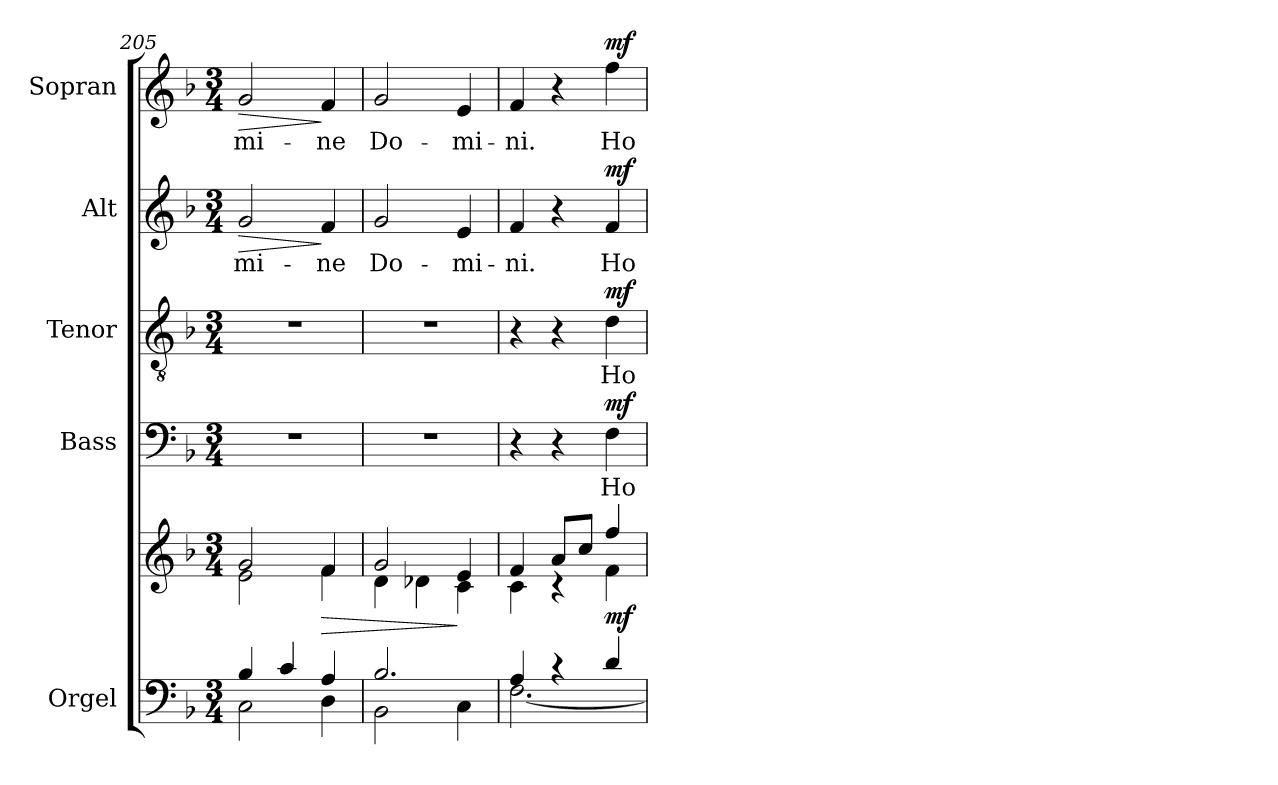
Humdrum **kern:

**kern	**kern	**dynam	**kern	**text	**dynam	**kern	**text	**dynam	**kern	**text	**dynam	**kern	**text	**dynam
*part5	*part5	*part5	*part4	*part4	*part4	*part3	*part3	*part3	*part2	*part2	*part2	*part1	*part1	*part1
*staff6	*staff5	*staff5/6	*staff4	*staff4	*staff4	*staff3	*staff3	*staff3	*staff2	*staff2	*staff2	*staff1	*staff1	*staff1
*I"Orgel	*	*	*I"Bass	*	*	*I"Tenor	*	*	*I"Alt	*	*	*I"Sopran	*	*
*I'Org.	*	*	*I'B.	*	*	*I'T.	*	*	*I'A.	*	*	*I'S.	*	*
*clefF4	*clefG2	*	*clefF4	*	*	*clefGv2	*	*	*clefG2	*	*	*clefG2	*	*
*k[b-]	*k[b-]	*	*k[b-]	*	*	*k[b-]	*	*	*k[b-]	*	*	*k[b-]	*	*
*F:	*F:	*	*F:	*	*	*F:	*	*	*F:	*	*	*F:	*	*
*M3/4	*M3/4	*	*M3/4	*	*	*M3/4	*	*	*M3/4	*	*	*M3/4	*	*
=205	=205	=205	=205	=205	=205	=205	=205	=205	=205	=205	=205	=205	=205	=205
*^	*^	*	*	*	*	*	*	*	*	*	*	*	*	*
!	!	!	!	!	!	!	!	!	!	!	!	!LO:LY:b	!LO:HP:b	!	!LO:LY:b	!LO:HP:b
4B-/	2C\	2g/	2e\	.	2.r	.	.	2.r	.	.	2g/	-mi-	>	2g/	-mi-	>
4c/	.	.	.	.	.	.	.	.	.	.	.	.	.	.	.	.
!	!	!	!	!LO:HP:b	!	!	!	!	!	!	!	!LO:LY:b	!	!	!LO:LY:b	!
4A/	4D\	4f/	4f\	>	.	.	.	.	.	.	4f/	-ne	]	4f/	-ne	]
=206	=206	=206	=206	=206	=206	=206	=206	=206	=206	=206	=206	=206	=206	=206	=206	=206
!	!	!	!	!	!	!	!	!	!	!	!	!LO:LY:b	!	!	!LO:LY:b	!
2.B-/	2BB-\	2g/	4d\	.	2.r	.	.	2.r	.	.	2g/	Do-	.	2g/	Do-	.
.	.	.	4d-X\	.	.	.	.	.	.	.	.	.	.	.	.	.
!	!	!	!	!	!	!	!	!	!	!	!	!LO:LY:b	!	!	!LO:LY:b	!
.	4C\	4e/	4c\	]	.	.	.	.	.	.	4e/	-mi-	.	4e/	-mi-	.
=207	=207	=207	=207	=207	=207	=207	=207	=207	=207	=207	=207	=207	=207	=207	=207	=207
!	!	!	!	!	!	!	!	!	!	!	!	!LO:LY:b	!	!	!LO:LY:b	!
4A/	[<2.F\	4f/	4c\	.	4r	.	.	4r	.	.	4f/	-ni.	.	4f/	-ni.	.
4rc	.	8a/L	4rc	.	4r	.	.	4r	.	.	4r	.	.	4r	.	.
.	.	8cc/J	.	.	.	.	.	.	.	.	.	.	.	.	.	.
!	!	!	!	!LO:DY:b	!	!LO:LY:b	!LO:DY:a	!	!LO:LY:b	!LO:DY:a	!	!LO:LY:b	!LO:DY:a	!	!LO:LY:b	!LO:DY:a
4d/	.	4ff/	4f\	mf	4F\	Ho-	mf	4d\	Ho-	mf	4f/	Ho-	mf	4ff\	Ho-	mf
*v	*v	*	*	*	*	*	*	*	*	*	*	*	*	*	*	*
*	*v	*v	*	*	*	*	*	*	*	*	*	*	*	*	*
=	=	=	=	=	=	=	=	=	=	=	=	=	=	=
*-	*-	*-	*-	*-	*-	*-	*-	*-	*-	*-	*-	*-	*-	*-
